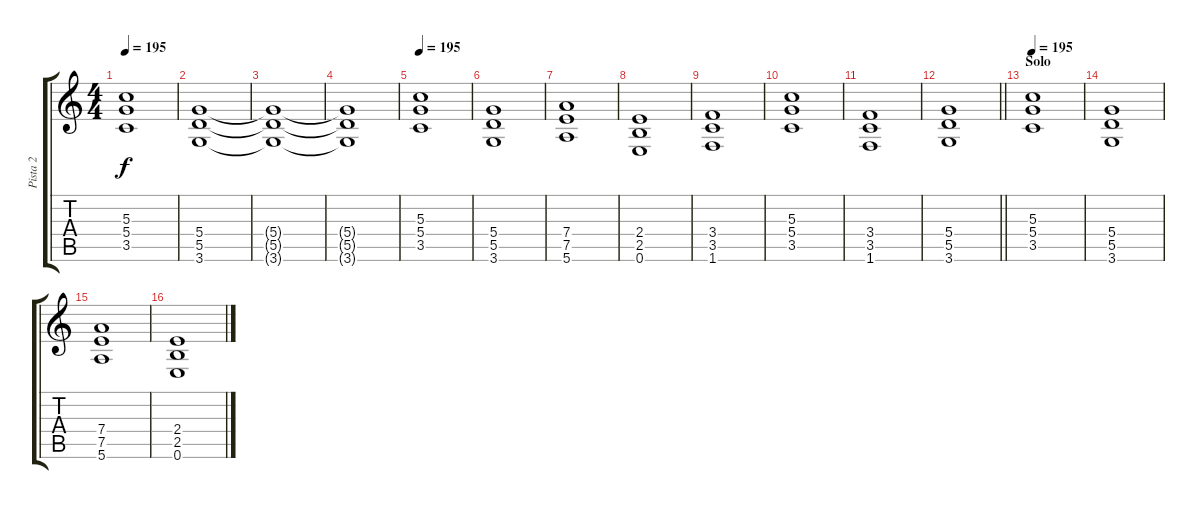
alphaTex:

\track ("Pista 2" "Pista 2") {instrument overdrivenguitar}
\staff {score tabs}
\tuning (E4 B3 G3 D3 A2 E2) {hide}
\ts (4 4)
\tempo 195
\clef g2
\ks c
(5.3 5.4 3.5).1{dy f} |
(5.4 5.5 3.6).1 |
(5.4{t} 5.5{t} 3.6{t}).1 |
(5.4{t} 5.5{t} 3.6{t}).1 |
\tempo 195
(5.3 5.4 3.5).1 |
(5.4 5.5 3.6).1 |
(7.4 7.5 5.6).1 |
(2.4 2.5 0.6).1 |
(3.4 3.5 1.6).1 |
(5.3 5.4 3.5).1 |
(3.4 3.5 1.6).1 |
\barLineRight lightlight
(5.4 5.5 3.6).1 |
\section ("" "Solo")
\tempo 195
(5.3 5.4 3.5).1 |
(5.4 5.5 3.6).1 |
(7.4 7.5 5.6).1 |
(2.4 2.5 0.6).1
